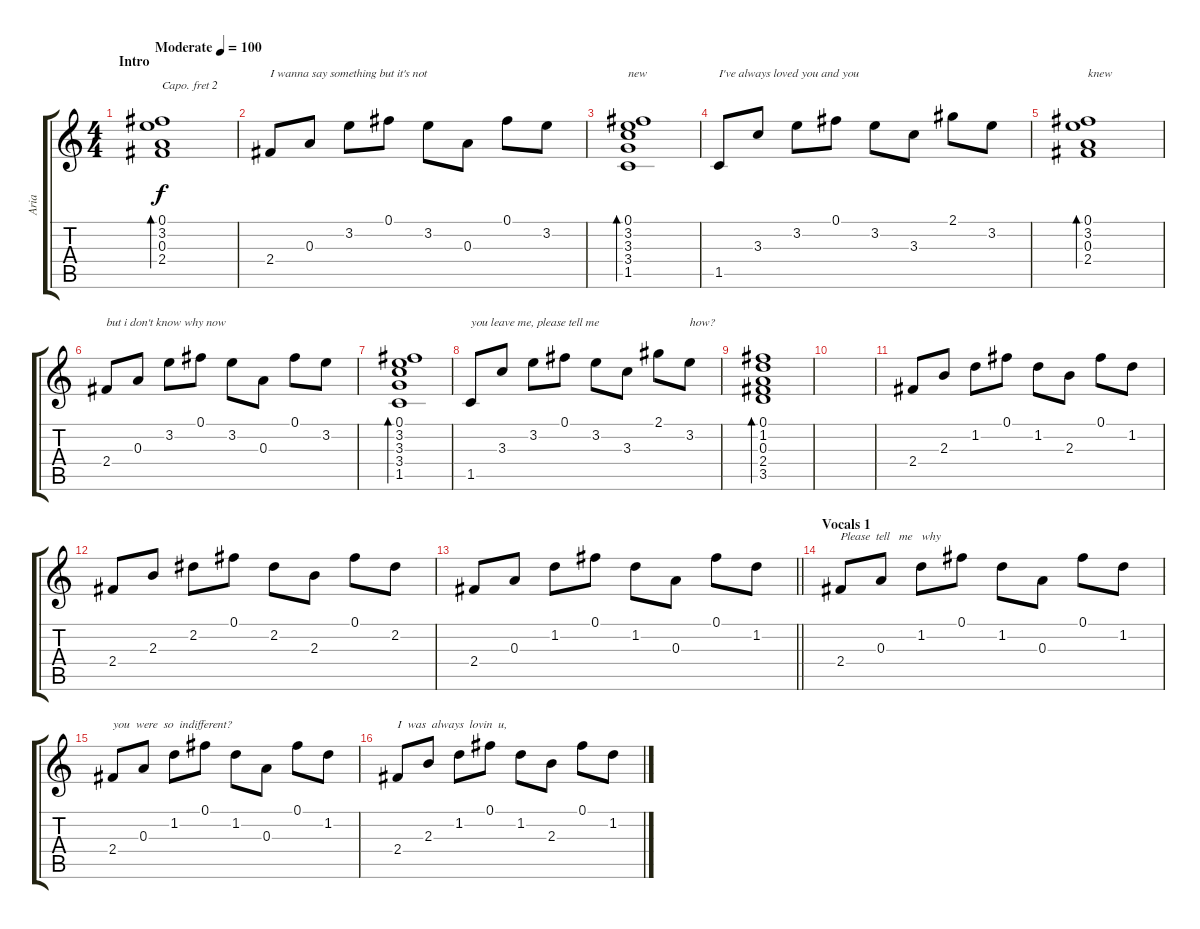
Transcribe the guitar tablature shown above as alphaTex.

\track ("Aria" "Aria") {instrument acousticguitarsteel}
\staff {score tabs}
\capo 2
\tuning (E4 B3 G3 D3 A2 E2) {hide}
\ts (4 4)
\section ("" "Intro")
\tempo (100 "Moderate")
\clef g2
\ks c
(0.1 3.2 0.3 2.4).1{bd 240 dy f instrument acousticguitarsteel} |
2.4.8{txt "I wanna say something but it's not"} 0.3.8 3.2.8 0.1.8 3.2.8 0.3.8 0.1.8 3.2.8 |
(0.1 3.2 3.3 3.4 1.5).1{bd 240 txt "new"} |
1.5.8{txt "I've always loved you and you"} 3.3.8 3.2.8 0.1.8 3.2.8 3.3.8 2.1.8 3.2.8 |
(0.1 3.2 0.3 2.4).1{bd 240 txt "knew"} |
2.4.8{txt "but i don't know why now"} 0.3.8 3.2.8 0.1.8 3.2.8 0.3.8 0.1.8 3.2.8 |
(0.1 3.2 3.3 3.4 1.5).1{bd 240} |
1.5.8{txt "you leave me, please tell me"} 3.3.8 3.2.8 0.1.8 3.2.8 3.3.8 2.1.8 3.2.8{txt "how?"} |
(0.1 1.2 0.3 2.4 3.5).1{bd 480} |
|
2.4.8 2.3.8 1.2.8 0.1.8 1.2.8 2.3.8 0.1.8 1.2.8 |
2.4.8 2.3.8 2.2.8 0.1.8 2.2.8 2.3.8 0.1.8 2.2.8 |
\barLineRight lightlight
2.4.8 0.3.8 1.2.8 0.1.8 1.2.8 0.3.8 0.1.8 1.2.8 |
\section ("" "Vocals 1")
2.4.8{txt "Please  tell   me   why"} 0.3.8 1.2.8 0.1.8 1.2.8 0.3.8 0.1.8 1.2.8 |
2.4.8{txt "you  were  so  indifferent?"} 0.3.8 1.2.8 0.1.8 1.2.8 0.3.8 0.1.8 1.2.8 |
2.4.8{txt "I  was  always  lovin  u,"} 2.3.8 1.2.8 0.1.8 1.2.8 2.3.8 0.1.8 1.2.8
